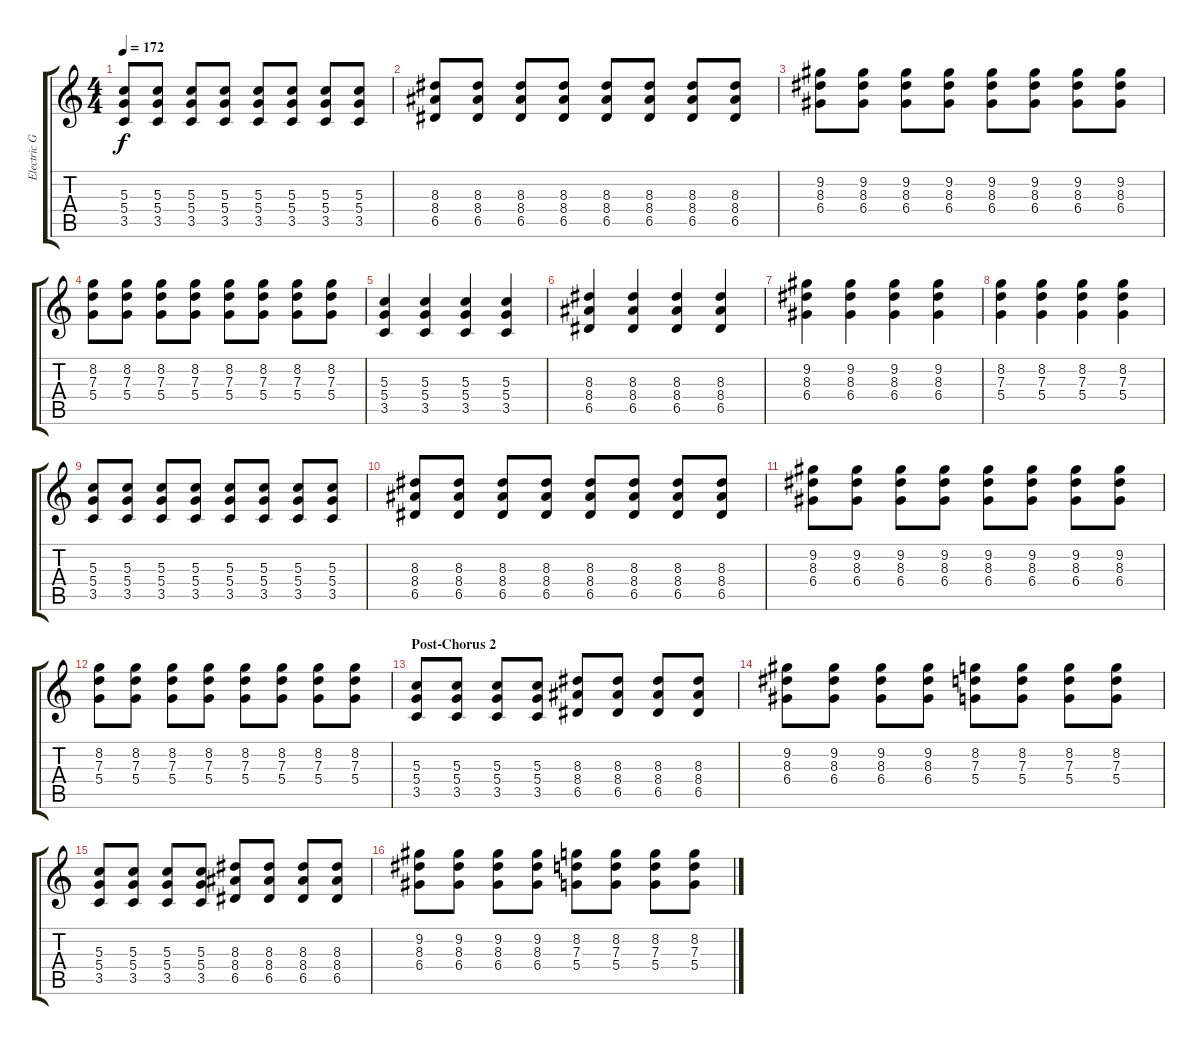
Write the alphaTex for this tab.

\track ("Electric Guitar II" "Electric G") {instrument overdrivenguitar}
\staff {score tabs}
\tuning (E4 B3 G3 D3 A2 E2) {hide}
\ts (4 4)
\tempo 172
\clef g2
\ks c
(5.3 5.4 3.5).8{dy f} (5.3 5.4 3.5).8 (5.3 5.4 3.5).8 (5.3 5.4 3.5).8 (5.3 5.4 3.5).8 (5.3 5.4 3.5).8 (5.3 5.4 3.5).8 (5.3 5.4 3.5).8 |
(8.3 8.4 6.5).8 (8.3 8.4 6.5).8 (8.3 8.4 6.5).8 (8.3 8.4 6.5).8 (8.3 8.4 6.5).8 (8.3 8.4 6.5).8 (8.3 8.4 6.5).8 (8.3 8.4 6.5).8 |
(9.2 8.3 6.4).8 (9.2 8.3 6.4).8 (9.2 8.3 6.4).8 (9.2 8.3 6.4).8 (9.2 8.3 6.4).8 (9.2 8.3 6.4).8 (9.2 8.3 6.4).8 (9.2 8.3 6.4).8 |
(8.2 7.3 5.4).8 (8.2 7.3 5.4).8 (8.2 7.3 5.4).8 (8.2 7.3 5.4).8 (8.2 7.3 5.4).8 (8.2 7.3 5.4).8 (8.2 7.3 5.4).8 (8.2 7.3 5.4).8 |
(5.3 5.4 3.5).4 (5.3 5.4 3.5).4 (5.3 5.4 3.5).4 (5.3 5.4 3.5).4 |
(8.3 8.4 6.5).4 (8.3 8.4 6.5).4 (8.3 8.4 6.5).4 (8.3 8.4 6.5).4 |
(9.2 8.3 6.4).4 (9.2 8.3 6.4).4 (9.2 8.3 6.4).4 (9.2 8.3 6.4).4 |
(8.2 7.3 5.4).4 (8.2 7.3 5.4).4 (8.2 7.3 5.4).4 (8.2 7.3 5.4).4 |
(5.3 5.4 3.5).8 (5.3 5.4 3.5).8 (5.3 5.4 3.5).8 (5.3 5.4 3.5).8 (5.3 5.4 3.5).8 (5.3 5.4 3.5).8 (5.3 5.4 3.5).8 (5.3 5.4 3.5).8 |
(8.3 8.4 6.5).8 (8.3 8.4 6.5).8 (8.3 8.4 6.5).8 (8.3 8.4 6.5).8 (8.3 8.4 6.5).8 (8.3 8.4 6.5).8 (8.3 8.4 6.5).8 (8.3 8.4 6.5).8 |
(9.2 8.3 6.4).8 (9.2 8.3 6.4).8 (9.2 8.3 6.4).8 (9.2 8.3 6.4).8 (9.2 8.3 6.4).8 (9.2 8.3 6.4).8 (9.2 8.3 6.4).8 (9.2 8.3 6.4).8 |
(8.2 7.3 5.4).8 (8.2 7.3 5.4).8 (8.2 7.3 5.4).8 (8.2 7.3 5.4).8 (8.2 7.3 5.4).8 (8.2 7.3 5.4).8 (8.2 7.3 5.4).8 (8.2 7.3 5.4).8 |
\section ("" "Post-Chorus 2")
(5.3 5.4 3.5).8 (5.3 5.4 3.5).8 (5.3 5.4 3.5).8 (5.3 5.4 3.5).8 (8.3 8.4 6.5).8 (8.3 8.4 6.5).8 (8.3 8.4 6.5).8 (8.3 8.4 6.5).8 |
(9.2 8.3 6.4).8 (9.2 8.3 6.4).8 (9.2 8.3 6.4).8 (9.2 8.3 6.4).8 (8.2 7.3 5.4).8 (8.2 7.3 5.4).8 (8.2 7.3 5.4).8 (8.2 7.3 5.4).8 |
(5.3 5.4 3.5).8 (5.3 5.4 3.5).8 (5.3 5.4 3.5).8 (5.3 5.4 3.5).8 (8.3 8.4 6.5).8 (8.3 8.4 6.5).8 (8.3 8.4 6.5).8 (8.3 8.4 6.5).8 |
(9.2 8.3 6.4).8 (9.2 8.3 6.4).8 (9.2 8.3 6.4).8 (9.2 8.3 6.4).8 (8.2 7.3 5.4).8 (8.2 7.3 5.4).8 (8.2 7.3 5.4).8 (8.2 7.3 5.4).8
